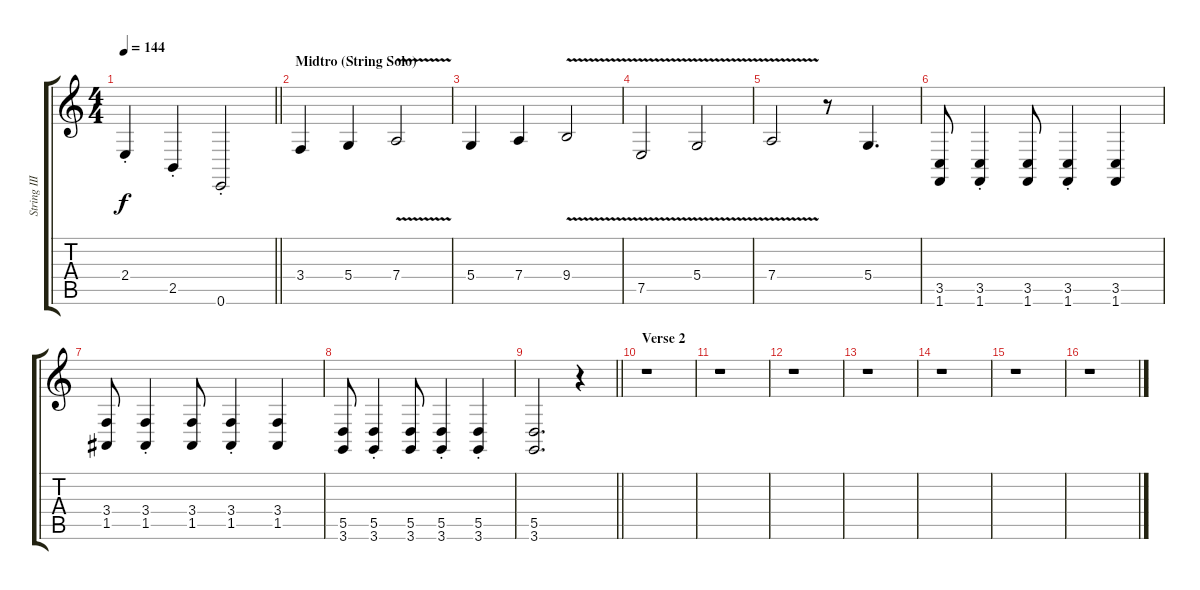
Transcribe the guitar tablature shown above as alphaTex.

\track ("String III" "String III") {instrument stringensemble1}
\staff {score tabs}
\tuning (E4 B3 G3 D3 A2 E2) {hide}
\ts (4 4)
\tempo 144
\clef g2
\barLineRight lightlight
\ks c
2.4{st}.4{dy f} 2.5{st}.4 0.6{st}.2 |
\section ("" "Midtro (String Solo)")
3.4.4 5.4.4 7.4{v}.2 |
5.4.4 7.4.4 9.4{v}.2 |
7.5{v}.2 5.4{v}.2 |
7.4{v}.2 r.8 5.4.4{d} |
(3.5 1.6).8 (3.5{st} 1.6{st}).4 (3.5 1.6).8 (3.5{st} 1.6{st}).4 (3.5 1.6).4 |
(3.4 1.5).8 (3.4{st} 1.5{st}).4 (3.4 1.5).8 (3.4{st} 1.5{st}).4 (3.4 1.5).4 |
(5.5 3.6).8 (5.5{st} 3.6{st}).4 (5.5 3.6).8 (5.5{st} 3.6{st}).4 (5.5{st} 3.6{st}).4 |
\barLineRight lightlight
(5.5 3.6).2{d} r.4 |
\section ("" "Verse 2")
r.1 |
r.1 |
r.1 |
r.1 |
r.1 |
r.1 |
r.1
